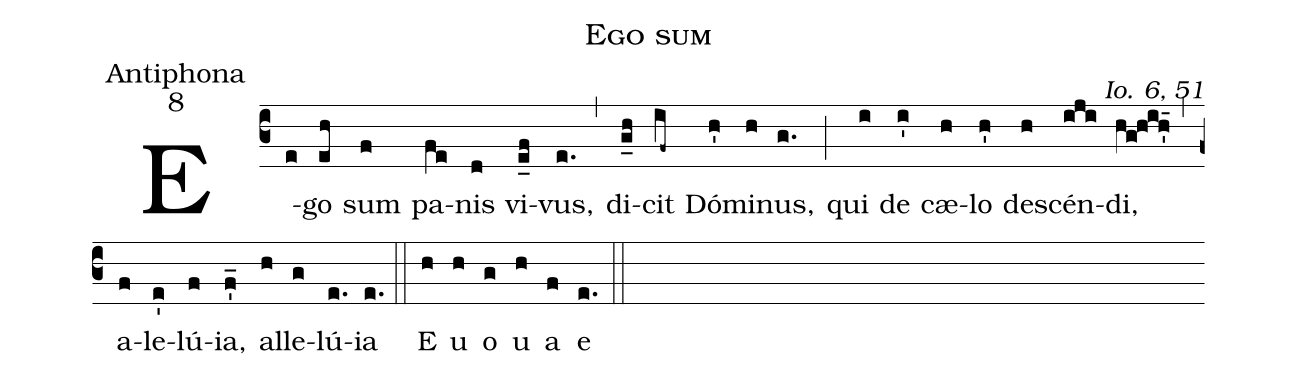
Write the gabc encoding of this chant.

name:Ego sum;
office-part:Antiphona;
mode:8;
commentary:Io. 6, 51;
%%
(c3)
E(e)go(eh) sum(f) pa(fe)nis(d) vi(e_f)vus,(e.) (,) di(g_h)cit(if~) Dó(h')mi(h)nus,(g.) (;) qui(i) de(i') cæ(h)lo(h') de(h)scén(iji)di,(hg!h!i!h'_5) (,)
a(f)le(e')lú(f)ia,(f'_) al(h)le(g)lú(e.)ia(e.) (::)
E(h) u(h) o(g) u(h) a(f) e(e.) (::)
